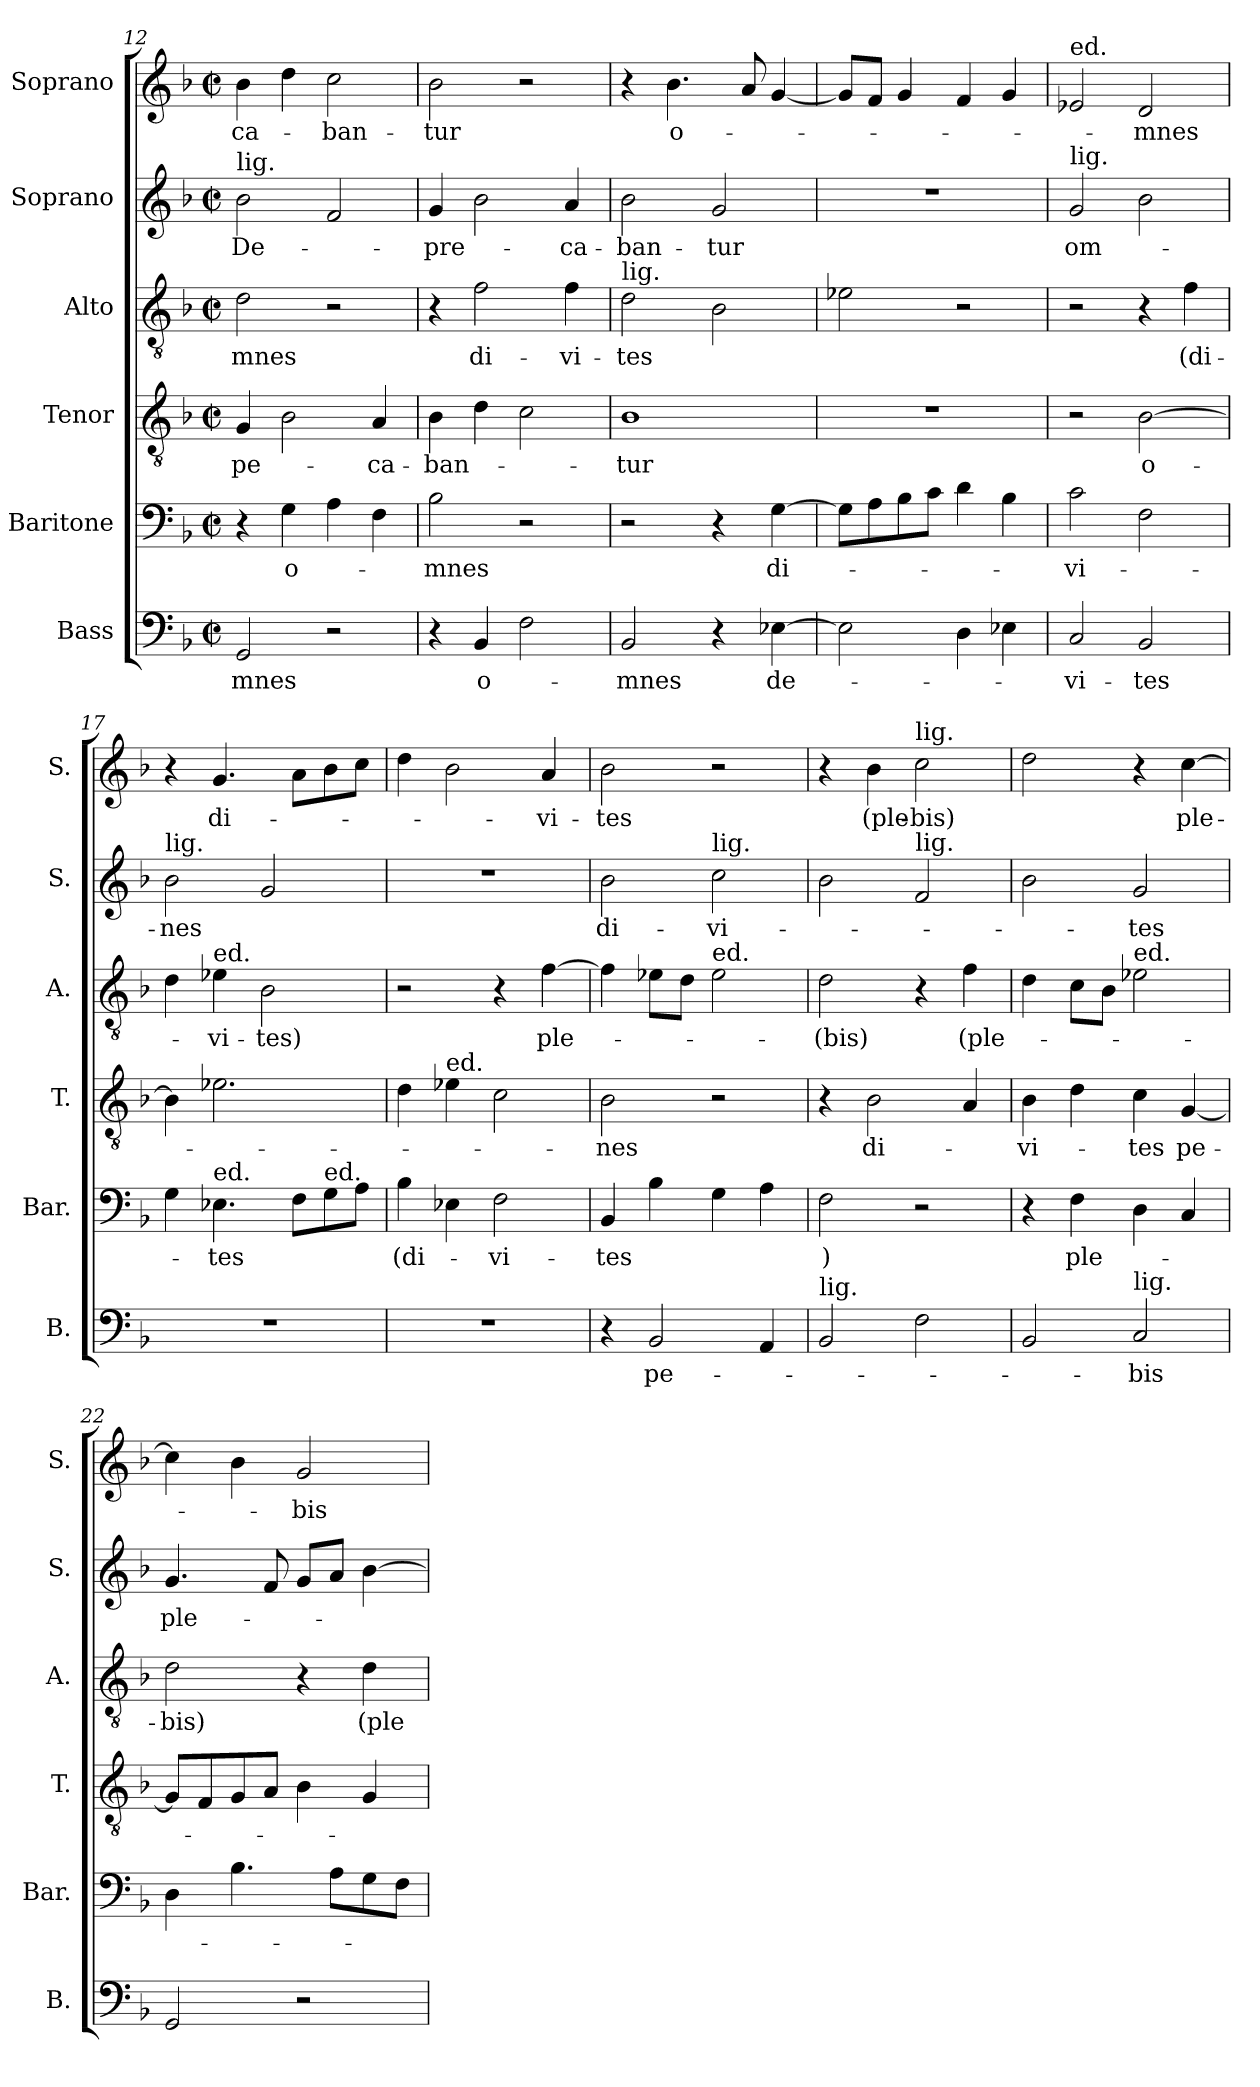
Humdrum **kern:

**kern	**text	**kern	**text	**kern	**text	**kern	**text	**kern	**text	**kern	**text
*part6	*part6	*part5	*part5	*part4	*part4	*part3	*part3	*part2	*part2	*part1	*part1
*staff6	*staff6	*staff5	*staff5	*staff4	*staff4	*staff3	*staff3	*staff2	*staff2	*staff1	*staff1
*I"Bass	*	*I"Baritone	*	*I"Tenor	*	*I"Alto	*	*I"Soprano	*	*I"Soprano	*
*I'B.	*	*I'Bar.	*	*I'T.	*	*I'A.	*	*I'S.	*	*I'S.	*
*clefF4	*	*clefF4	*	*clefGv2	*	*clefGv2	*	*clefG2	*	*clefG2	*
*k[b-]	*	*k[b-]	*	*k[b-]	*	*k[b-]	*	*k[b-]	*	*k[b-]	*
*M2/2	*	*M2/2	*	*M2/2	*	*M2/2	*	*M2/2	*	*M2/2	*
*met(c|)	*	*met(c|)	*	*met(c|)	*	*met(c|)	*	*met(c|)	*	*met(c|)	*
=12	=12	=12	=12	=12	=12	=12	=12	=12	=12	=12	=12
!	!	!	!	!	!	!	!	!LO:TX:a:t=lig.	!	!	!
!	!LO:LY:b	!	!	!	!LO:LY:b	!	!LO:LY:b	!	!LO:LY:b	!	!LO:LY:b
2GG/	-mnes	4r	.	4G/	-pe-	2d\	-mnes	2b-\	De-	4b-\	-ca-
!	!	!	!LO:LY:b	!	!	!	!	!	!	!	!
.	.	4G\	o-	2B-\	.	.	.	.	.	4dd\	.
!	!	!	!	!	!	!	!	!	!	!	!LO:LY:b
2r	.	4A\	.	.	.	2r	.	2f/	.	2cc\	-ban-
!	!	!	!	!	!LO:LY:b	!	!	!	!	!	!
.	.	4F\	.	4A/	-ca-	.	.	.	.	.	.
=13	=13	=13	=13	=13	=13	=13	=13	=13	=13	=13	=13
!	!	!	!LO:LY:b	!	!LO:LY:b	!	!	!	!LO:LY:b	!	!LO:LY:b
4r	.	2B-\	-mnes	4B-\	-ban-	4r	.	4g/	-pre-	2b-\	-tur
!	!LO:LY:b	!	!	!	!	!	!LO:LY:b	!	!	!	!
4BB-/	o-	.	.	4d\	.	2f\	di-	2b-\	.	.	.
2F\	.	2r	.	2c\	.	.	.	.	.	2r	.
!	!	!	!	!	!	!	!LO:LY:b	!	!LO:LY:b	!	!
.	.	.	.	.	.	4f\	-vi-	4a/	-ca-	.	.
=14	=14	=14	=14	=14	=14	=14	=14	=14	=14	=14	=14
!	!	!	!	!	!	!LO:TX:a:t=lig.	!	!	!	!	!
!	!LO:LY:b	!	!	!	!LO:LY:b	!	!LO:LY:b	!	!LO:LY:b	!	!
2BB-/	-mnes	2r	.	1B-	-tur	2d\	-tes	2b-\	-ban-	4r	.
!	!	!	!	!	!	!	!	!	!	!	!LO:LY:b
.	.	.	.	.	.	.	.	.	.	4.b-\	o-
!	!	!	!	!	!	!	!	!	!LO:LY:b	!	!
4r	.	4r	.	.	.	2B-\	.	2g/	-tur	.	.
.	.	.	.	.	.	.	.	.	.	8a/	.
!	!LO:LY:b	!	!LO:LY:b	!	!	!	!	!	!	!	!
[4E-X\	de-	[4G\	di-	.	.	.	.	.	.	[4g/	.
=15	=15	=15	=15	=15	=15	=15	=15	=15	=15	=15	=15
2E-\]	.	8G\L]	.	1r	.	2e-X\	.	1r	.	8g/L]	.
.	.	8A\	.	.	.	.	.	.	.	8f/J	.
.	.	8B-\	.	.	.	.	.	.	.	4g/	.
.	.	8c\J	.	.	.	.	.	.	.	.	.
4D\	.	4d\	.	.	.	2r	.	.	.	4f/	.
4E-X\	.	4B-\	.	.	.	.	.	.	.	4g/	.
=16	=16	=16	=16	=16	=16	=16	=16	=16	=16	=16	=16
!	!	!	!	!	!	!	!	!	!	!LO:TX:a:t=ed.	!
!	!	!	!	!	!	!	!	!LO:TX:a:t=lig.	!	!	!
!	!LO:LY:b	!	!LO:LY:b	!	!	!	!	!	!LO:LY:b	!	!
2C/	-vi-	2c\	-vi-	2r	.	2r	.	2g/	om-	2e-X/	.
!	!LO:LY:b	!	!	!	!LO:LY:b	!	!	!	!	!	!LO:LY:b
2BB-/	-tes	2F\	.	[2B-\	o-	4r	.	2b-\	.	2d/	-mnes
!	!	!	!	!	!	!	!LO:LY:b	!	!	!	!
.	.	.	.	.	.	4f\	(di-	.	.	.	.
=17	=17	=17	=17	=17	=17	=17	=17	=17	=17	=17	=17
!	!	!	!	!	!	!	!	!LO:TX:a:t=lig.	!	!	!
!	!	!	!	!	!	!	!	!	!LO:LY:b	!	!
1r	.	4G\	.	4B-\]	.	4d\	.	2b-\	-nes	4r	.
!	!	!	!	!	!	!LO:TX:a:t=ed.	!	!	!	!	!
!	!	!LO:TX:a:t=ed.	!	!	!	!	!	!	!	!	!
!	!	!	!LO:LY:b	!	!	!	!LO:LY:b	!	!	!	!LO:LY:b
.	.	4.E-X\	-tes	2.e-X\	.	4e-X\	-vi-	.	.	4.g/	di-
!	!	!	!	!	!	!	!LO:LY:b	!	!	!	!
.	.	.	.	.	.	2B-\	-tes)	2g/	.	.	.
.	.	8F\L	.	.	.	.	.	.	.	8a\L	.
!	!	!LO:TX:a:t=ed.	!	!	!	!	!	!	!	!	!
.	.	8G\	.	.	.	.	.	.	.	8b-\	.
.	.	8A\J	.	.	.	.	.	.	.	8cc\J	.
=18	=18	=18	=18	=18	=18	=18	=18	=18	=18	=18	=18
!	!	!	!LO:LY:b	!	!	!	!	!	!	!	!
1r	.	4B-\	(di-	4d\	.	2r	.	1r	.	4dd\	.
!	!	!	!	!LO:TX:a:t=ed.	!	!	!	!	!	!	!
.	.	4E-X\	.	4e-X\	.	.	.	.	.	2b-\	.
!	!	!	!LO:LY:b	!	!	!	!	!	!	!	!
.	.	2F\	-vi-	2c\	.	4r	.	.	.	.	.
!	!	!	!	!	!	!	!LO:LY:b	!	!	!	!LO:LY:b
.	.	.	.	.	.	[4f\	ple-	.	.	4a/	-vi-
=19	=19	=19	=19	=19	=19	=19	=19	=19	=19	=19	=19
!	!	!	!LO:LY:b	!	!LO:LY:b	!	!	!	!LO:LY:b	!	!LO:LY:b
4r	.	4BB-/	-tes	2B-\	-nes	4f\]	.	2b-\	di-	2b-\	-tes
!	!LO:LY:b	!	!	!	!	!	!	!	!	!	!
2BB-/	pe-	4B-\	.	.	.	8e-X\L	.	.	.	.	.
.	.	.	.	.	.	8d\J	.	.	.	.	.
!	!	!	!	!	!	!	!	!LO:TX:a:t=lig.	!	!	!
!	!	!	!	!	!	!LO:TX:a:t=ed.	!	!	!	!	!
!	!	!	!	!	!	!	!	!	!LO:LY:b	!	!
.	.	4G\	.	2r	.	2e-\	.	2cc\	-vi-	2r	.
4AA/	.	4A\	.	.	.	.	.	.	.	.	.
=20	=20	=20	=20	=20	=20	=20	=20	=20	=20	=20	=20
!LO:TX:a:t=lig.	!	!	!	!	!	!	!	!	!	!	!
!	!	!	!LO:LY:b	!	!	!	!LO:LY:b	!	!	!	!
2BB-/	.	2F\	)	4r	.	2d\	-(bis)	2b-\	.	4r	.
!	!	!	!	!	!LO:LY:b	!	!	!	!	!	!LO:LY:b
.	.	.	.	2B-\	di-	.	.	.	.	4b-\	(ple-
!	!	!	!	!	!	!	!	!	!	!LO:TX:a:t=lig.	!
!	!	!	!	!	!	!	!	!LO:TX:a:t=lig.	!	!	!
!	!	!	!	!	!	!	!	!	!	!	!LO:LY:b
2F\	.	2r	.	.	.	4r	.	2f/	.	2cc\	-bis)
!	!	!	!	!	!	!	!LO:LY:b	!	!	!	!
.	.	.	.	4A/	.	4f\	(ple-	.	.	.	.
=21	=21	=21	=21	=21	=21	=21	=21	=21	=21	=21	=21
!	!	!	!	!	!LO:LY:b	!	!	!	!	!	!
2BB-/	.	4r	.	4B-\	-vi-	4d\	.	2b-\	.	2dd\	.
!	!	!	!LO:LY:b	!	!	!	!	!	!	!	!
.	.	4F\	ple-	4d\	.	8c\L	.	.	.	.	.
.	.	.	.	.	.	8B-\J	.	.	.	.	.
!	!	!	!	!	!	!LO:TX:a:t=ed.	!	!	!	!	!
!LO:TX:a:t=lig.	!	!	!	!	!	!	!	!	!	!	!
!	!LO:LY:b	!	!	!	!LO:LY:b	!	!	!	!LO:LY:b	!	!
2C/	-bis	4D\	.	4c\	-tes	2e-X\	.	2g/	-tes	4r	.
!	!	!	!	!	!LO:LY:b	!	!	!	!	!	!LO:LY:b
.	.	4C/	.	[4G/	pe-	.	.	.	.	[4cc\	ple-
=22	=22	=22	=22	=22	=22	=22	=22	=22	=22	=22	=22
!	!	!	!	!	!	!	!LO:LY:b	!	!LO:LY:b	!	!
2GG/	.	4D\	.	8G/L]	.	2d\	-bis)	4.g/	ple-	4cc\]	.
.	.	.	.	8F/	.	.	.	.	.	.	.
.	.	4.B-\	.	8G/	.	.	.	.	.	4b-\	.
.	.	.	.	8A/J	.	.	.	8f/	.	.	.
!	!	!	!	!	!	!	!	!	!	!	!LO:LY:b
2r	.	.	.	4B-\	.	4r	.	8g/L	.	2g/	-bis
.	.	8A\L	.	.	.	.	.	8a/J	.	.	.
!	!	!	!	!	!	!	!LO:LY:b	!	!	!	!
.	.	8G\	.	4G/	.	4d\	(ple-	[4b-\	.	.	.
.	.	8F\J	.	.	.	.	.	.	.	.	.
=	=	=	=	=	=	=	=	=	=	=	=
*-	*-	*-	*-	*-	*-	*-	*-	*-	*-	*-	*-
